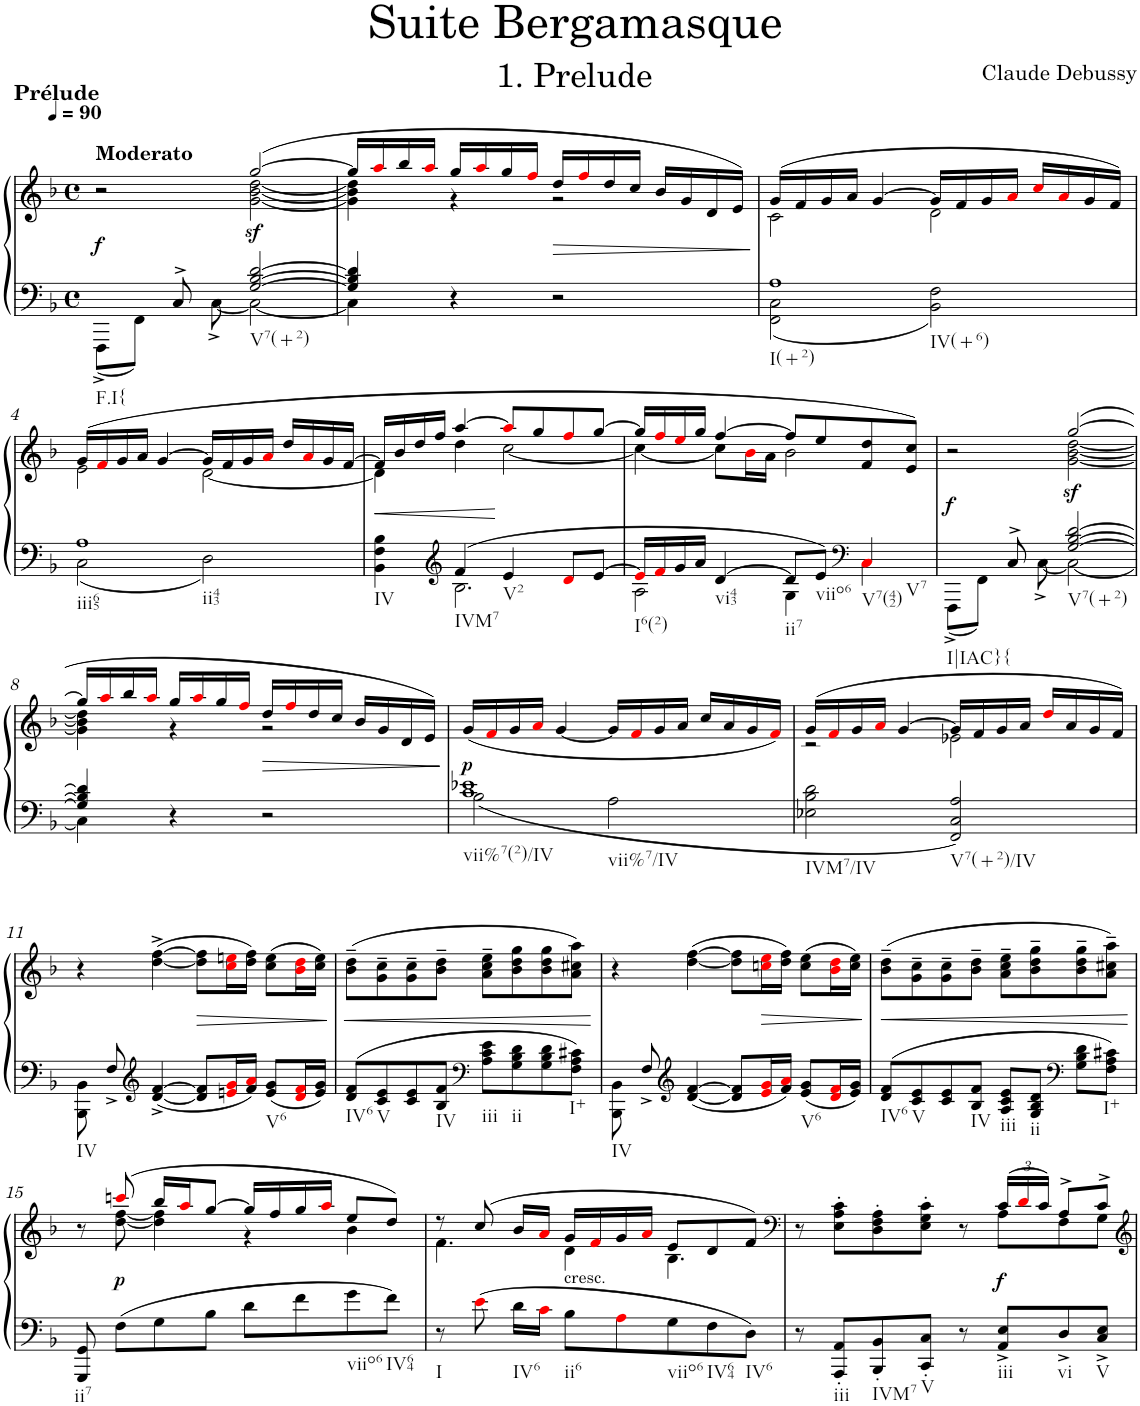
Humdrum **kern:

**kern	**kern	**dynam
*part1	*part1	*part1
*staff2	*staff1	*staff1/2
*I"Piano	*	*
*I'Pno.	*	*
*clefF4	*clefG2	*
*k[b-]	*k[b-]	*
*M4/4	*M4/4	*
*met(c)	*met(c)	*
*MM90	*MM90	*
=1	=1	=1
*^	*^	*
!	!	!LO:TX:a:B:t=Prélude	!	!
!	!	!LO:TX:a:B:t=Moderato	!	!
!LO:TX:a:B:t=Prélude	!	!	!	!
!LO:TX:b:t=F.I{	!	!	!	!
!	!	!	!	!LO:DY:b
2ryy	8FFF^\L	2r	2ryy	f
.	8FF\J	.	.	.
.	8C^/	.	.	.
.	[8C^\	.	.	.
!LO:TX:b:t=V7(+2)	!	!	!	!
!	!	!	!	!LO:DY:b
[2G/ [2B-/ [2d/	2C\_	([2gg/	[2g\ [2b-\ [2dd\	sf
=2	=2	=2	=2	=2
4G/] 4B-/] 4d/]	4C\]	16gg/LL]	4g\] 4b-\] 4dd\]	.
.	.	16aai/	.	.
.	.	16bb-/	.	.
.	.	16aai/JJ	.	.
4r	4ryy	16gg/LL	4r	.
.	.	16aai/	.	.
.	.	16gg/	.	.
.	.	16ffi/JJ	.	.
!	!	!	!	!LO:HP:b
2r	2ryy	16dd/LL	2r	>
.	.	16ffi/	.	.
.	.	16dd/	.	.
.	.	16cc/JJ	.	.
.	.	16b-/LL	.	.
.	.	16g/	.	.
.	.	16d/	.	.
.	.	16e/JJ)	.	.
*v	*v	*	*	*
*	*v	*v	*
.	.	]
=3	=3	=3
*^	*^	*
!LO:TX:b:t=I(+2)	!	!	!	!
!LO:TX:b:t=IV(+6)	!	!	!	!
1A	2FF\ 2C\	(16g/LL	2c\	.
.	.	16f/	.	.
.	.	16g/	.	.
.	.	16a/JJ	.	.
.	.	[4g/	.	.
.	2BB-\ 2F\	16g/LL]	2d\	.
.	.	16f/	.	.
.	.	16g/	.	.
.	.	16ai/JJ	.	.
.	.	16cci/LL	.	.
.	.	16ai/	.	.
.	.	16g/	.	.
.	.	16f/JJ)	.	.
!!LO:LB:g=z	!!
=4	=4	=4	=4	=4
!LO:TX:b:t=iii65	!	!	!	!
!LO:TX:b:t=ii43	!	!	!	!
1A	2C\	(16g/LL	2e\	.
.	.	16fi/	.	.
.	.	16g/	.	.
.	.	16a/JJ	.	.
.	.	[4g/	.	.
.	2D\	16g/LL]	[2d\	.
.	.	16f/	.	.
.	.	16g/	.	.
.	.	16ai/JJ	.	.
.	.	16dd/LL	.	.
.	.	16ai/	.	.
.	.	16g/	.	.
.	.	[16f/JJ	.	.
=5	=5	=5	=5	=5
!LO:TX:b:t=IV	!	!	!	!
!	!	!	!	!LO:HP:b
4BB-\ 4F\ 4B-\	4ryy	16f/LL]	4d\]	<
.	.	16b-/	.	.
.	.	16dd/	.	.
.	.	16ff/JJ	.	.
*clefG2	*	*	*	*
!LO:TX:b:t=IVM7	!	!	!	!
4f/	2.B-\	[4aa/	4dd\	.
!LO:TX:b:t=V2	!	!	!	!
4e/	.	8aai/L]	[2cc\	[
.	.	8gg/	.	.
8di/L	.	8ffi/	.	.
[8e/J	.	[8gg/J	.	.
=6	=6	=6	=6	=6
!LO:TX:b:t=I6(2)	!	!	!	!
16ei/LL]	2A\	16gg/LL]	4cc\_	.
16fi/	.	16ffi/	.	.
16g/	.	16eei/	.	.
16a/JJ	.	16gg/JJ	.	.
!LO:TX:b:t=vi43	!	!	!	!
[4d/	.	[4ff/	8cc\L]	.
.	.	.	16b-i\L	.
.	.	.	16a\JJ	.
!LO:TX:b:t=ii7	!	!	!	!
8d/L]	4G\	8ff/L]	2b-\	.
!LO:TX:b:t=viio6	!	!	!	!
8e/J	.	8ee/	.	.
*clefF4	*	*	*	*
!LO:TX:b:t=V7(42)	!	!	!	!
!LO:TX:b:t=V7	!	!	!	!
4Ci/	4Ci\	8f/ 8dd/	.	.
.	.	8e/ 8cc/J)	.	.
=7	=7	=7	=7	=7
!LO:TX:b:t=I|IAC}{	!	!	!	!
!	!	!	!	!LO:DY:b
2ryy	8FFF^\L	2r	2ryy	f
.	8FF\J	.	.	.
.	8C^/	.	.	.
.	[8C^\	.	.	.
!LO:TX:b:t=V7(+2)	!	!	!	!
!	!	!	!	!LO:DY:b
[2G/ [2B-/ [2d/	2C\_	([2gg/	[2g\ [2b-\ [2dd\	sf
!!LO:LB:g=z	!!
=8	=8	=8	=8	=8
4G/] 4B-/] 4d/]	4C\]	16gg/LL]	4g\] 4b-\] 4dd\]	.
.	.	16aai/	.	.
.	.	16bb-/	.	.
.	.	16aai/JJ	.	.
4r	4ryy	16gg/LL	4r	.
.	.	16aai/	.	.
.	.	16gg/	.	.
.	.	16ffi/JJ	.	.
!	!	!	!	!LO:HP:b
2r	2ryy	16dd/LL	2r	>
.	.	16ffi/	.	.
.	.	16dd/	.	.
.	.	16cc/JJ	.	.
.	.	16b-/LL	.	.
.	.	16g/	.	.
.	.	16d/	.	.
.	.	16e/JJ)	.	.
*v	*v	*	*	*
*	*v	*v	*
.	.	]
=9	=9	=9
*^	*	*
!LO:TX:b:t=vii%7(2)/IV	!	!	!
!LO:TX:b:t=vii%7/IV	!	!	!
!	!	!	!LO:DY:b
1c 1e-X	2B-\	(16g/LL	p
.	.	16fi/	.
.	.	16g/	.
.	.	16ai/JJ	.
.	.	[4g/	.
.	2A\	16g/LL]	.
.	.	16fi/	.
.	.	16g/	.
.	.	16a/JJ	.
.	.	16cc/LL	.
.	.	16a/	.
.	.	16g/	.
.	.	16fi/JJ)	.
*v	*v	*	*
=10	=10	=10
*	*^	*
!LO:TX:b:t=IVM7/IV	!	!	!
2E-X\ 2B-\ 2d\	(16g/LL	2r	.
.	16fi/	.	.
.	16g/	.	.
.	16ai/JJ	.	.
.	[4g/	.	.
!LO:TX:b:t=V7(+2)/IV	!	!	!
2FF/ 2C/ 2A/	16g/LL]	2e-X\	.
.	16f/	.	.
.	16g/	.	.
.	16a/JJ	.	.
.	16ddi/LL	.	.
.	16a/	.	.
.	16g/	.	.
.	16f/JJ)	.	.
*	*v	*v	*
!!LO:LB:g=z
=11	=11	=11
!LO:TX:b:t=IV	!	!
8BBB-\ 8BB-\	4r	.
8F^/	.	.
*clefG2	*	*
[4d/^ [4f/^	([4dd\^ [4ff\^	.
!	!	!LO:HP:b
8d/] 8f/]L	8dd\] 8ff\]L	>
16eni/ 16gi/L	16cci\ 16eeni\L	.
16f/ 16ai/JJ	16dd\ 16ff\JJ)	.
!LO:TX:b:t=V6	!	!
8e/ 8g/L	(8cc\ 8ee\L	.
16di/ 16fi/L	16b-i\ 16ddi\L	.
16e/ 16g/JJ	16cc\ 16ee\JJ)	.
.	.	]
=12	=12	=12
!LO:TX:b:t=IV6	!	!
!	!	!LO:HP:b
8d/ 8f/L	(8b-\~ 8dd\~L	<
!LO:TX:b:t=V	!	!
8c/ 8e/	8g\~ 8cc\~	.
8c/ 8e/	8g\~ 8cc\~	.
!LO:TX:b:t=IV	!	!
8B-/ 8f/J	8b-\~ 8dd\~J	.
*clefF4	*	*
!LO:TX:b:t=iii	!	!
8A\ 8c\ 8e\L	8a\~ 8cc\~ 8ee\~L	.
!LO:TX:b:t=ii	!	!
8G\ 8B-\ 8d\	8b-\ 8dd\ 8gg\	.
8G\ 8B-\ 8d\	8b-\ 8dd\ 8gg\	.
!LO:TX:b:t=I+	!	!
8F\ 8A\ 8c#X\J	8a\ 8cc#X\ 8aa\J)	.
.	.	[
=13	=13	=13
!LO:TX:b:t=IV	!	!
8BBB-\ 8BB-\	4r	.
8F^/	.	.
*clefG2	*	*
[4d/ [4f/	([4dd\ [4ff\	.
8d/] 8f/]L	8dd\] 8ff\]L	.
!	!	!LO:HP:b
16ei/ 16gi/L	16ccni\ 16eei\L	>
16f/ 16ai/JJ	16dd\ 16ff\JJ)	.
!LO:TX:b:t=V6	!	!
8e/ 8g/L	(8cc\ 8ee\L	.
16di/ 16fi/L	16b-i\ 16ddi\L	.
16e/ 16g/JJ	16cc\ 16ee\JJ)	.
.	.	]
=14	=14	=14
!LO:TX:b:t=IV6	!	!
!	!	!LO:HP:b
8d/ 8f/L	(8b-\~ 8dd\~L	<
!LO:TX:b:t=V	!	!
8c/ 8e/	8g\~ 8cc\~	.
8c/ 8e/	8g\~ 8cc\~	.
!LO:TX:b:t=IV	!	!
8B-/ 8f/J	8b-\~ 8dd\~J	.
!LO:TX:b:t=iii	!	!
8A/ 8c/ 8e/L	8a\~ 8cc\~ 8ee\~L	.
!LO:TX:b:t=ii	!	!
8G/ 8B-/ 8d/J	8b-\~ 8dd\~ 8gg\~	.
*clefF4	*	*
8G\ 8B-\ 8d\L	8b-\~ 8dd\~ 8gg\~	.
!LO:TX:b:t=I+	!	!
8F\ 8A\ 8c#X\J	8a\~ 8cc#X\~ 8aa\~J)	.
.	.	[
!!LO:LB:g=z
=15	=15	=15
*	*^	*
!LO:TX:b:t=ii7	!	!	!
8GGG/ 8GG/	8r	8ryy	.
!	!	!	!LO:DY:b
8F\L	(8cccni/	[8dd\ [8ff\	p
8G\	16bb-/LL	4dd\] 4ff\]	.
.	16aai/J	.	.
8B-\J	[8gg/J	.	.
8d\L	16gg/LL]	4r	.
.	16ff/	.	.
8f\	16gg/	.	.
.	16aai/JJ	.	.
!LO:TX:b:t=viio6	!	!	!
8g\	8ee/L	4b-\	.
!LO:TX:b:t=IV64	!	!	!
8f\J	8dd/J)	.	.
=16	=16	=16	=16
!LO:TX:b:t=I	!	!	!
8r	8r	4.f\	.
8ei\	(8cc/	.	.
!LO:TX:b:t=IV6	!	!	!
16d\LL	16b-/LL	.	.
16ci\JJ	16ai/JJ	.	.
!	!LO:TX:b:t=cresc.	!	!
!LO:TX:b:t=ii6	!	!	!
8B-\L	16g/LL	4d\	.
.	16fi/	.	.
8Ai\	16g/	.	.
.	16ai/JJ	.	.
!LO:TX:b:t=viio6	!	!	!
8G\	8e/L	4.B-\	.
!LO:TX:b:t=IV64	!	!	!
8F\	8d/	.	.
!LO:TX:b:t=IV6	!	!	!
8D\J	8f/J)	.	.
=17	=17	=17	=17
*	*clefF4	*	*
8r	8r	2ryy	.
!LO:TX:b:t=iii	!	!	!
8AAA/' 8AA/'L	8E\'> 8A\'> 8c\'>L	.	.
!LO:TX:b:t=IVM7	!	!	!
8BBB-/' 8BB-/'	8D\'> 8F\'> 8A\'>	.	.
!LO:TX:b:t=V	!	!	!
8CC/' 8C/'J	8E\'> 8G\'> 8c\'>J	.	.
8r	8r	8ryy	.
*	*Xbrackettup	*	*
!LO:TX:b:t=iii	!	!	!
!	!	!	!LO:DY:b
8AA/^ 8E/^L	(24c/LL	8A\L	f
.	24di/	.	.
.	24c/JJ)	.	.
!LO:TX:b:t=vi	!	!	!
8D^/	8A^/L	8F\	.
!LO:TX:b:t=V	!	!	!
8C/^ 8E/^J	8c^/J	8G\J	.
*	*v	*v	*
=	=	=
*-	*-	*-
